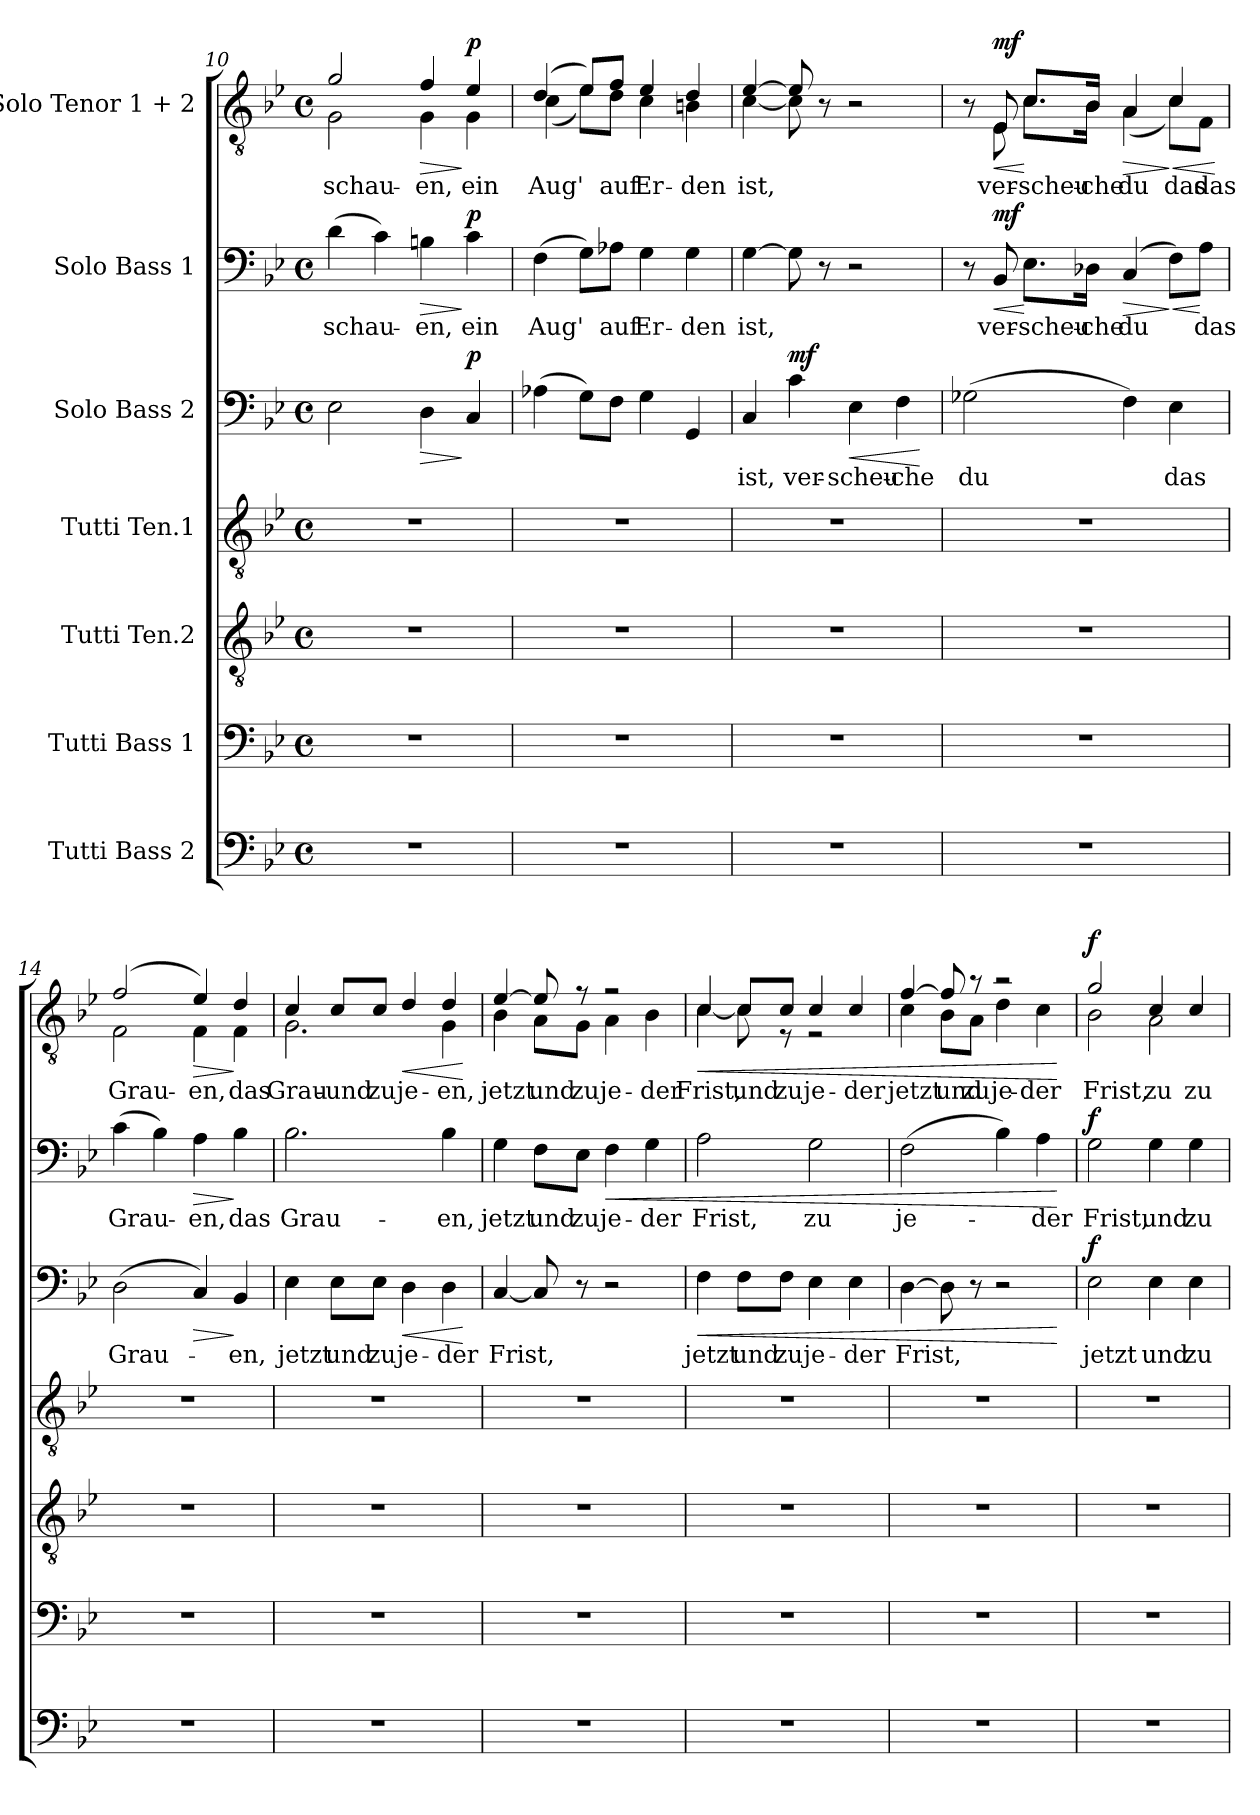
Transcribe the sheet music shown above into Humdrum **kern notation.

**kern	**kern	**kern	**kern	**kern	**text	**dynam	**kern	**text	**dynam	**kern	**text	**dynam
*part7	*part6	*part5	*part4	*part3	*part3	*part3	*part2	*part2	*part2	*part1	*part1	*part1
*staff7	*staff6	*staff5	*staff4	*staff3	*staff3	*staff3	*staff2	*staff2	*staff2	*staff1	*staff1	*staff1
*I"Tutti Bass 2	*I"Tutti Bass 1	*I"Tutti Ten.2	*I"Tutti Ten.1	*I"Solo Bass 2	*	*	*I"Solo Bass 1	*	*	*I"Solo Tenor 1 + 2	*	*
*clefF4	*clefF4	*clefGv2	*clefGv2	*clefF4	*	*	*clefF4	*	*	*clefGv2	*	*
*k[b-e-]	*k[b-e-]	*k[b-e-]	*k[b-e-]	*k[b-e-]	*	*	*k[b-e-]	*	*	*k[b-e-]	*	*
*M4/4	*M4/4	*M4/4	*M4/4	*M4/4	*	*	*M4/4	*	*	*M4/4	*	*
*met(c)	*met(c)	*met(c)	*met(c)	*met(c)	*	*	*met(c)	*	*	*met(c)	*	*
=10	=10	=10	=10	=10	=10	=10	=10	=10	=10	=10	=10	=10
!	!	!	!	!	!	!	!	!LO:LY:b	!	!	!LO:LY:b	!
*	*	*	*	*	*	*	*	*	*	*^	*	*
1r	1r	1r	1r	2E-\	.	.	(4d\	schau-	.	2g/	2G\	schau-	.
.	.	.	.	.	.	.	4c\)	.	.	.	.	.	.
!	!	!	!	!	!	!LO:HP:b	!	!LO:LY:b	!LO:HP:b	!	!	!LO:LY:b	!LO:HP:b
.	.	.	.	4D\	.	>	4Bn\	-en,	>	4f/	4G\	-en,	>
!	!	!	!	!	!	!LO:DY:n=1:a	!	!LO:LY:b	!LO:DY:n=1:a	!	!	!LO:LY:b	!LO:DY:n=1:a
.	.	.	.	4C/	.	] p	4c\	ein	] p	4e-/	4G\	ein	] p
=11	=11	=11	=11	=11	=11	=11	=11	=11	=11	=11	=11	=11	=11
!	!	!	!	!	!	!	!	!LO:LY:b	!	!	!	!LO:LY:b	!
1r	1r	1r	1r	(4A-X\	.	.	(4F\	Aug'	.	(4d/	(4c\	Aug'	.
.	.	.	.	8G\L)	.	.	8G\L)	.	.	8e-/L)	8e-\L)	.	.
!	!	!	!	!	!	!	!	!LO:LY:b	!	!	!	!LO:LY:b	!
.	.	.	.	8F\J	.	.	8A-X\J	auf	.	8f/J	8d\J	auf	.
!	!	!	!	!	!	!	!	!LO:LY:b	!	!	!	!LO:LY:b	!
.	.	.	.	4G\	.	.	4G\	Er-	.	4e-/	4c\	Er-	.
!	!	!	!	!	!	!	!	!LO:LY:b	!	!	!	!LO:LY:b	!
.	.	.	.	4GG/	.	.	4G\	-den	.	4d/	4Bn\	-den	.
!!LO:LB:g=z	!!
=12	=12	=12	=12	=12	=12	=12	=12	=12	=12	=12	=12	=12	=12
!	!	!	!	!	!LO:LY:b	!	!	!LO:LY:b	!	!	!	!LO:LY:b	!
1r	1r	1r	1r	4C/	ist,	.	[4G\	ist,	.	[4e-/	[4c\	ist,	.
!	!	!	!	!	!LO:LY:b	!LO:DY:a	!	!	!	!	!	!	!
.	.	.	.	4c\	ver-	mf	8G\]	.	.	8e-/]	8c\]	.	.
.	.	.	.	.	.	.	8r	.	.	8r	8ryy	.	.
!	!	!	!	!	!LO:LY:b	!LO:HP:b	!	!	!	!	!	!	!
.	.	.	.	4E-\	-scheu-	<	2r	.	.	2r	2ryy	.	.
!	!	!	!	!	!LO:LY:b	!	!	!	!	!	!	!	!
.	.	.	.	4F\	-che	.	.	.	.	.	.	.	.
*	*	*	*	*	*	*	*	*	*	*v	*v	*	*
.	.	.	.	.	.	[	.	.	.	.	.	.
=13	=13	=13	=13	=13	=13	=13	=13	=13	=13	=13	=13	=13
!	!	!	!	!	!LO:LY:b	!	!	!	!	!	!	!
*	*	*	*	*	*	*	*	*	*	*^	*	*
1r	1r	1r	1r	(2G-X\	du	.	8r	.	.	8r	8ryy	.	.
!	!	!	!	!	!	!	!	!LO:LY:b	!LO:HP:b	!	!	!LO:LY:b	!LO:HP:b
!	!	!	!	!	!	!	!	!	!LO:DY:n=1:a	!	!	!	!LO:DY:n=1:a
.	.	.	.	.	.	.	8BB-/	ver-	< mf	8E-/	8E-\	ver-	< mf
!	!	!	!	!	!	!	!	!LO:LY:b	!	!	!	!LO:LY:b	!
.	.	.	.	.	.	.	8.E-\L	-scheu-	[	8.c/L	8.c\L	-scheu-	[
!	!	!	!	!	!	!	!	!LO:LY:b	!	!	!	!LO:LY:b	!
.	.	.	.	.	.	.	16D-X\Jk	-che	.	16B-/Jk	16B-\Jk	-che	.
!	!	!	!	!	!	!	!	!LO:LY:b	!LO:HP:b	!	!	!LO:LY:b	!LO:HP:b
.	.	.	.	4F\)	.	.	(4C/	du	>	4A/	(4A\	du	>
!	!	!	!	!	!LO:LY:b	!	!	!	!LO:HP:n=1:b	!	!	!LO:LY:b	!LO:HP:n=1:b
.	.	.	.	4E-\	das	.	8F\L)	.	] <	4c/	8c\L)	das	] <
!	!	!	!	!	!	!	!	!LO:LY:b	!	!	!	!LO:LY:b	!
.	.	.	.	.	.	.	8A\J	das	[	.	8F\J	das	.
*	*	*	*	*	*	*	*	*	*	*v	*v	*	*
.	.	.	.	.	.	.	.	.	.	.	.	[
=14	=14	=14	=14	=14	=14	=14	=14	=14	=14	=14	=14	=14
!	!	!	!	!	!LO:LY:b	!	!	!LO:LY:b	!	!	!LO:LY:b	!
*	*	*	*	*	*	*	*	*	*	*^	*	*
!	!	!	!	!	!	!	!	!	!	!	!	!LO:LY:b	!
1r	1r	1r	1r	(2D\	Grau-	.	(4c\	Grau-	.	(2f/	2F\	Grau-	.
.	.	.	.	.	.	.	4B-\)	.	.	.	.	.	.
!	!	!	!	!	!	!LO:HP:b	!	!LO:LY:b	!LO:HP:b	!	!	!LO:LY:b	!LO:HP:b
.	.	.	.	4C/)	.	>	4A\	-en,	>	4e-/)	4F\	-en,	>
!	!	!	!	!	!LO:LY:b	!	!	!LO:LY:b	!	!	!	!LO:LY:b	!
!	!	!	!	!	!	!	!	!	!	!	!	!LO:LY:b	!
.	.	.	.	4BB-/	-en,	]	4B-\	das	]	4d/	4F\	das	]
=15	=15	=15	=15	=15	=15	=15	=15	=15	=15	=15	=15	=15	=15
!	!	!	!	!	!LO:LY:b	!	!	!LO:LY:b	!	!	!	!LO:LY:b	!
!	!	!	!	!	!	!	!	!	!	!	!	!LO:LY:b	!
1r	1r	1r	1r	4E-\	jetzt	.	2.B-\	Grau-	.	4c/	2.G\	Grau-	.
!	!	!	!	!	!LO:LY:b	!	!	!	!	!	!	!LO:LY:b	!
.	.	.	.	8E-\L	und	.	.	.	.	8c/L	.	und	.
!	!	!	!	!	!LO:LY:b	!	!	!	!	!	!	!LO:LY:b	!
.	.	.	.	8E-\J	zu	.	.	.	.	8c/J	.	zu	.
!	!	!	!	!	!LO:LY:b	!LO:HP:b	!	!	!	!	!	!LO:LY:b	!LO:HP:b
.	.	.	.	4D\	je-	<	.	.	.	4d/	.	je-	<
!	!	!	!	!	!LO:LY:b	!	!	!LO:LY:b	!	!	!	!LO:LY:b	!
!	!	!	!	!	!	!	!	!	!	!	!	!LO:LY:b	!
.	.	.	.	4D\	-der	.	4B-\	-en,	.	4d/	4G\	-en,	.
*	*	*	*	*	*	*	*	*	*	*v	*v	*	*
.	.	.	.	.	.	[	.	.	.	.	.	[
!!LO:PB:g=z
=16	=16	=16	=16	=16	=16	=16	=16	=16	=16	=16	=16	=16
!	!	!	!	!	!LO:LY:b	!	!	!LO:LY:b	!	!	!LO:LY:b	!
*	*	*	*	*	*	*	*	*	*	*^	*	*
!	!	!	!	!	!	!	!	!	!	!	!	!LO:LY:b	!
1r	1r	1r	1r	[4C/	Frist,	.	4G\	jetzt	.	[4e-/	4B-\	jetzt	.
!	!	!	!	!	!	!	!	!LO:LY:b	!	!	!	!LO:LY:b	!
.	.	.	.	8C/]	.	.	8F\L	und	.	8e-/]	8A\L	und	.
!	!	!	!	!	!	!	!	!LO:LY:b	!	!	!	!LO:LY:b	!
.	.	.	.	8r	.	.	8E-\J	zu	.	8r	8G\J	zu	.
!	!	!	!	!	!	!	!	!LO:LY:b	!LO:HP:b	!	!	!LO:LY:b	!
.	.	.	.	2r	.	.	4F\	je-	<	2r	4A\	je-	.
!	!	!	!	!	!	!	!	!LO:LY:b	!	!	!	!LO:LY:b	!
.	.	.	.	.	.	.	4G\	-der	.	.	4B-\	-der	.
=17	=17	=17	=17	=17	=17	=17	=17	=17	=17	=17	=17	=17	=17
!	!	!	!	!	!LO:LY:b	!LO:HP:b	!	!LO:LY:b	!	!	!	!LO:LY:b	!LO:HP:b
!	!	!	!	!	!	!	!	!	!	!	!	!LO:LY:b	!
1r	1r	1r	1r	4F\	jetzt	<	2A\	Frist,	.	4c/	[4c\	Frist,	<
!	!	!	!	!	!LO:LY:b	!	!	!	!	!	!	!LO:LY:b	!
.	.	.	.	8F\L	und	.	.	.	.	8c/L	8c\]	und	.
!	!	!	!	!	!LO:LY:b	!	!	!	!	!	!	!LO:LY:b	!
.	.	.	.	8F\J	zu	.	.	.	.	8c/J	8r	zu	.
!	!	!	!	!	!LO:LY:b	!	!	!LO:LY:b	!	!	!	!LO:LY:b	!
.	.	.	.	4E-\	je-	.	2G\	zu	.	4c/	2r	je-	.
!	!	!	!	!	!LO:LY:b	!	!	!	!	!	!	!LO:LY:b	!
.	.	.	.	4E-\	-der	.	.	.	.	4c/	.	-der	.
=18	=18	=18	=18	=18	=18	=18	=18	=18	=18	=18	=18	=18	=18
!	!	!	!	!	!LO:LY:b	!	!	!LO:LY:b	!	!	!	!LO:LY:b	!
!	!	!	!	!	!	!	!	!	!	!	!	!LO:LY:b	!
1r	1r	1r	1r	[4D\	Frist,	.	(2F\	je-	.	[4f/	4c\	jetzt	.
!	!	!	!	!	!	!	!	!	!	!	!	!LO:LY:b	!
.	.	.	.	8D\]	.	.	.	.	.	8f/]	8B-\L	und	.
!	!	!	!	!	!	!	!	!	!	!	!	!LO:LY:b	!
.	.	.	.	8r	.	.	.	.	.	8r	8A\J	zu	.
!	!	!	!	!	!	!	!	!	!	!	!	!LO:LY:b	!
.	.	.	.	2r	.	.	4B-\)	.	.	2r	4d\	je-	.
!	!	!	!	!	!	!	!	!LO:LY:b	!	!	!	!LO:LY:b	!
.	.	.	.	.	.	.	4A\	-der	.	.	4c\	-der	.
*	*	*	*	*	*	*	*	*	*	*v	*v	*	*
.	.	.	.	.	.	[	.	.	[	.	.	[
=19	=19	=19	=19	=19	=19	=19	=19	=19	=19	=19	=19	=19
!	!	!	!	!	!LO:LY:b	!	!	!LO:LY:b	!	!	!LO:LY:b	!
*	*	*	*	*	*	*	*	*	*	*^	*	*
!	!	!	!	!	!	!LO:DY:a	!	!	!LO:DY:a	!	!	!LO:LY:b	!LO:DY:a
1r	1r	1r	1r	2E-\	jetzt	f	2G\	Frist,	f	2g/	2B-\	Frist,	f
!	!	!	!	!	!LO:LY:b	!	!	!LO:LY:b	!	!	!	!LO:LY:b	!
!	!	!	!	!	!	!	!	!	!	!	!	!LO:LY:b	!
.	.	.	.	4E-\	und	.	4G\	und	.	4c/	2A\	zu	.
!	!	!	!	!	!LO:LY:b	!	!	!LO:LY:b	!	!	!	!LO:LY:b	!
.	.	.	.	4E-\	zu	.	4G\	zu	.	4c/	.	zu	.
*	*	*	*	*	*	*	*	*	*	*v	*v	*	*
=	=	=	=	=	=	=	=	=	=	=	=	=
*-	*-	*-	*-	*-	*-	*-	*-	*-	*-	*-	*-	*-
